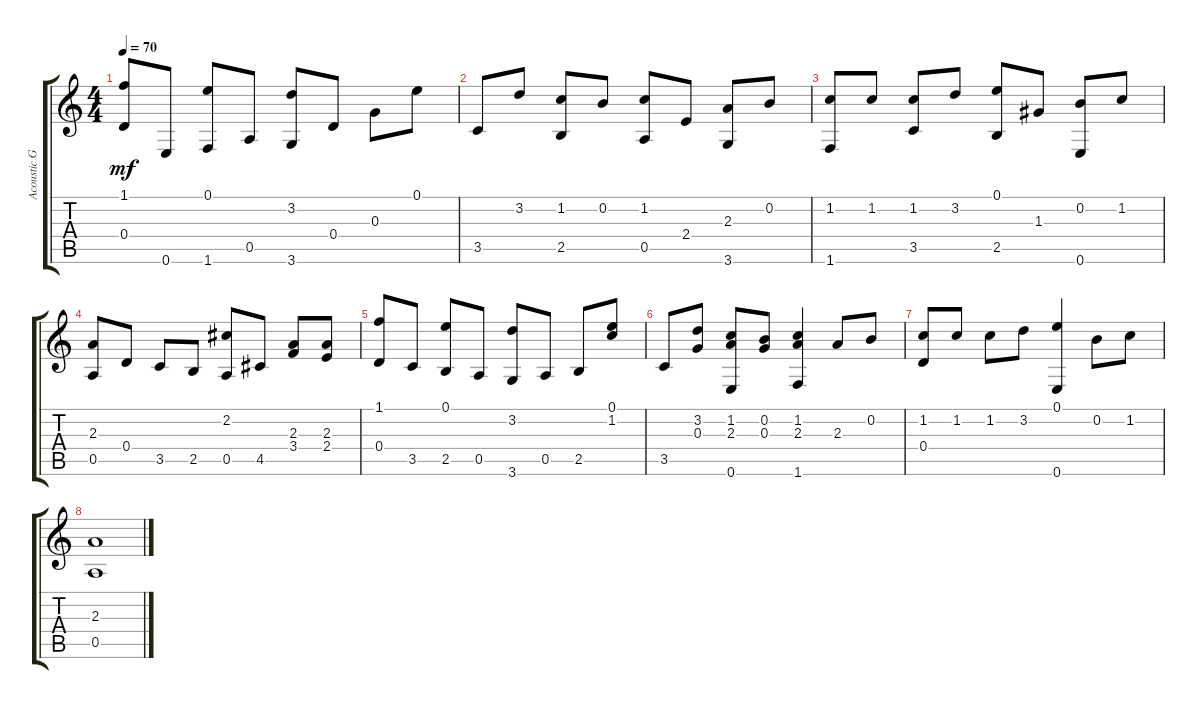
\track ("Acoustic Guitar" "Acoustic G") {instrument acousticguitarsteel}
\staff {score tabs}
\tuning (E4 B3 G3 D3 A2 E2) {hide}
\ts (4 4)
\tempo 70
\clef g2
\ks c
(1.1 0.4).8{dy mf} 0.6.8 (0.1 1.6).8 0.5.8 (3.2 3.6).8 0.4.8 0.3.8 0.1.8 |
3.5.8 3.2.8 (1.2 2.5).8 0.2.8 (1.2 0.5).8 2.4.8 (2.3 3.6).8 0.2.8 |
(1.2 1.6).8 1.2.8 (1.2 3.5).8 3.2.8 (0.1 2.5).8 1.3.8 (0.2 0.6).8 1.2.8 |
(2.3 0.5).8 0.4.8 3.5.8 2.5.8 (2.2 0.5).8 4.5.8 (2.3 3.4).8 (2.3 2.4).8 |
(1.1 0.4).8 3.5.8 (0.1 2.5).8 0.5.8 (3.2 3.6).8 0.5.8 2.5.8 (0.1 1.2).8 |
3.5.8 (3.2 0.3).8 (1.2 2.3 0.6).8 (0.2 0.3).8 (1.2 2.3 1.6).4 2.3.8 0.2.8 |
(1.2 0.4).8 1.2.8 1.2.8 3.2.8 (0.1 0.6).4 0.2.8 1.2.8 |
(2.3 0.5).1
